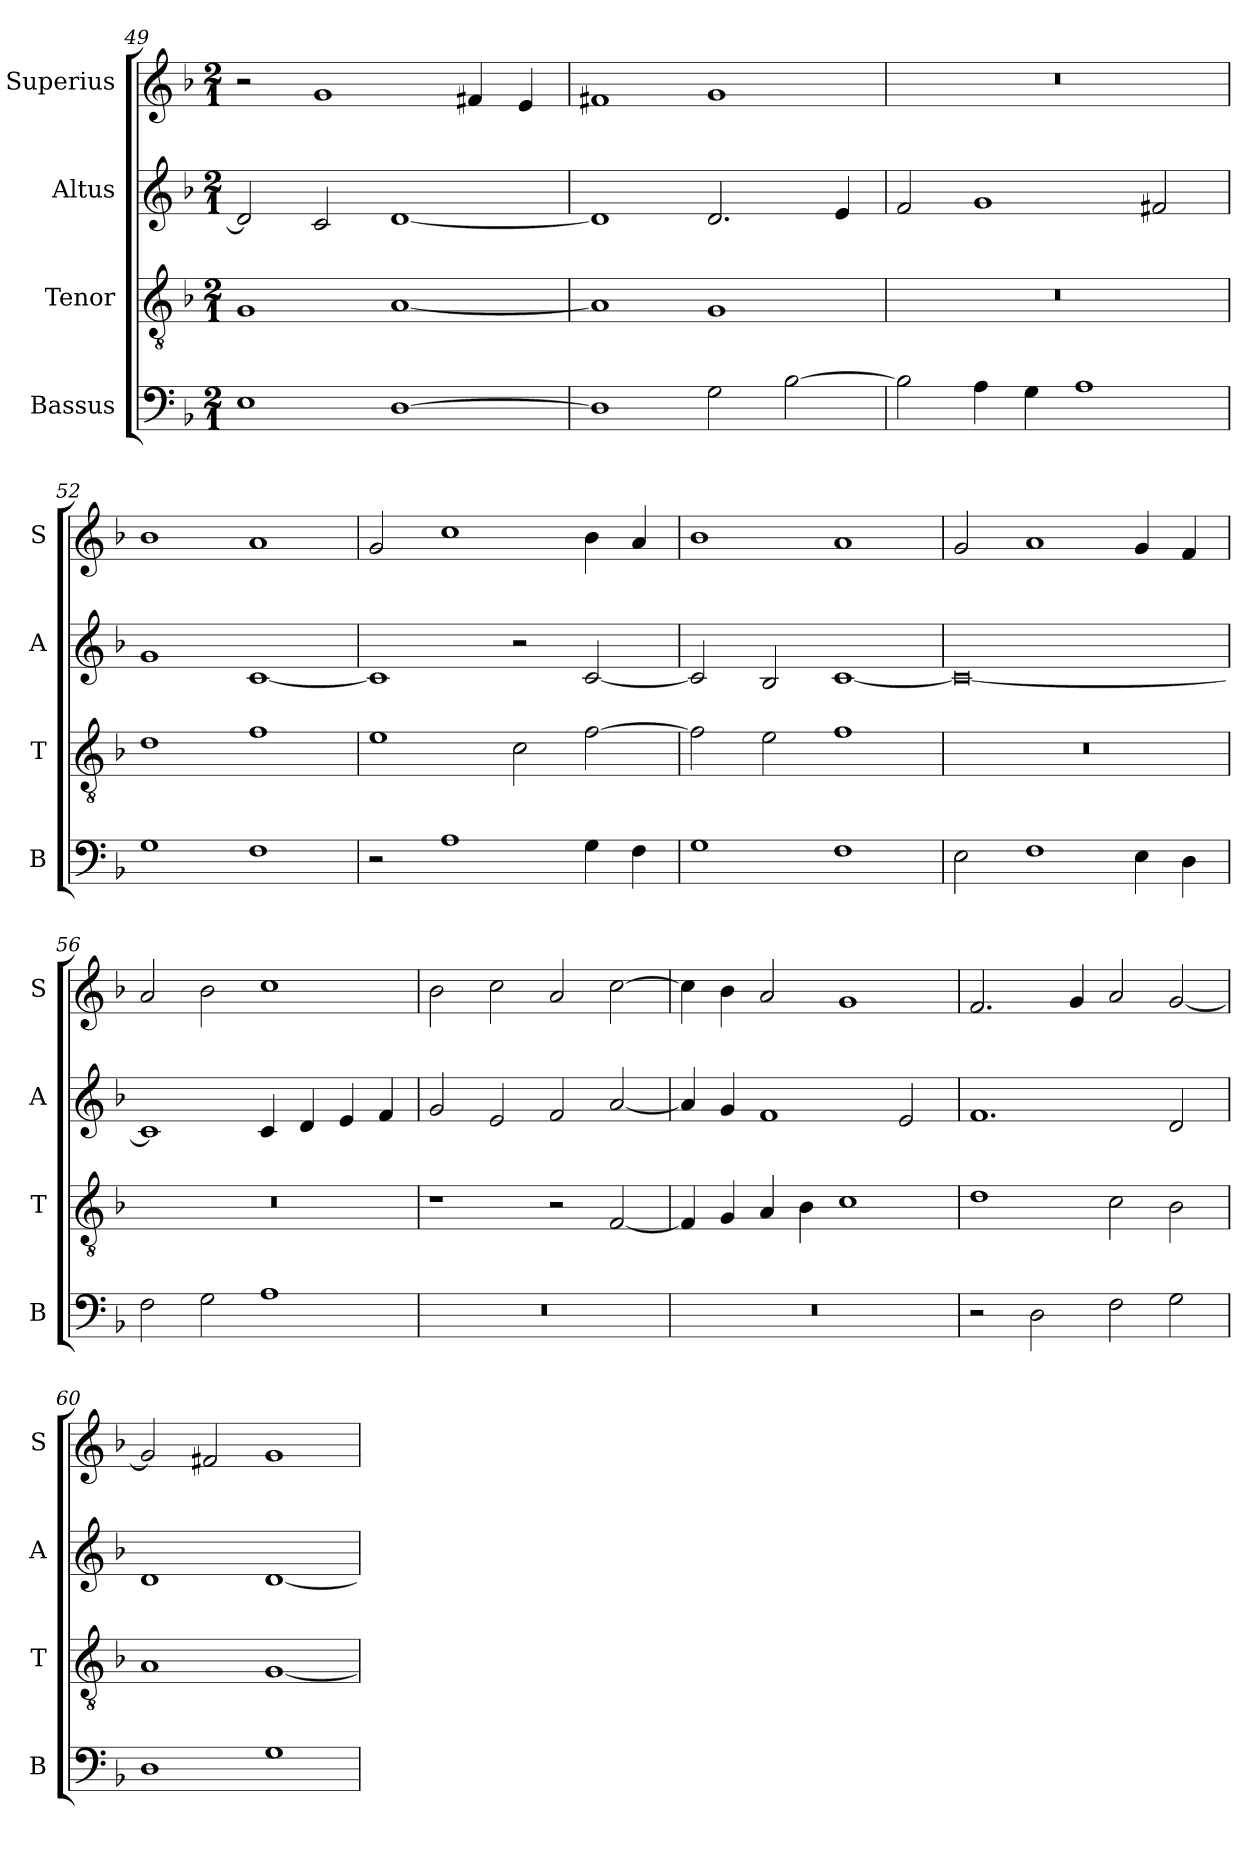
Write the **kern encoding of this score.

**kern	**kern	**kern	**kern
*part4	*part3	*part2	*part1
*staff4	*staff3	*staff2	*staff1
*I"Bassus	*I"Tenor	*I"Altus	*I"Superius
*I'B	*I'T	*I'A	*I'S
*clefF4	*clefGv2	*clefG2	*clefG2
*k[b-]	*k[b-]	*k[b-]	*k[b-]
*F:	*F:	*F:	*F:
*M2/1	*M2/1	*M2/1	*M2/1
=49	=49	=49	=49
1E	1G	2d]	2r
.	.	2c	1g
[1D	[1A	[1d	.
.	.	.	4f#X
.	.	.	4e
=50	=50	=50	=50
1D]	1A]	1d]	1f#X
2G	1G	2.d	1g
[2B-	.	.	.
.	.	4e	.
=51	=51	=51	=51
2B-]	0r	2f	0r
4A	.	1g	.
4G	.	.	.
1A	.	.	.
.	.	2f#X	.
=52	=52	=52	=52
1G	1d	1g	1b-
1F	1f	[1c	1a
=53	=53	=53	=53
2r	1e	1c]	2g
1A	.	.	1cc
.	2c	2r	.
4G	[2f	[2c	4b-
4F	.	.	4a
=54	=54	=54	=54
1G	2f]	2c]	1b-
.	2e	2B-	.
1F	1f	[1c	1a
=55	=55	=55	=55
2E	0r	0c_	2g
1F	.	.	1a
4E	.	.	4g
4D	.	.	4f
=56	=56	=56	=56
2F	0r	1c]	2a
2G	.	.	2b-
1A	.	4c	1cc
.	.	4d	.
.	.	4e	.
.	.	4f	.
=57	=57	=57	=57
0r	1r	2g	2b-
.	.	2e	2cc
.	2r	2f	2a
.	[2F	[2a	[2cc
=58	=58	=58	=58
0r	4F]	4a]	4cc]
.	4G	4g	4b-
.	4A	1f	2a
.	4B-	.	.
.	1c	.	1g
.	.	2e	.
=59	=59	=59	=59
2r	1d	1.f	2.f
2D	.	.	.
.	.	.	4g
2F	2c	.	2a
2G	2B-	2d	[2g
=60	=60	=60	=60
1D	1A	1d	2g]
.	.	.	2f#X
1G	[1G	[1d	1g
=	=	=	=
*-	*-	*-	*-
